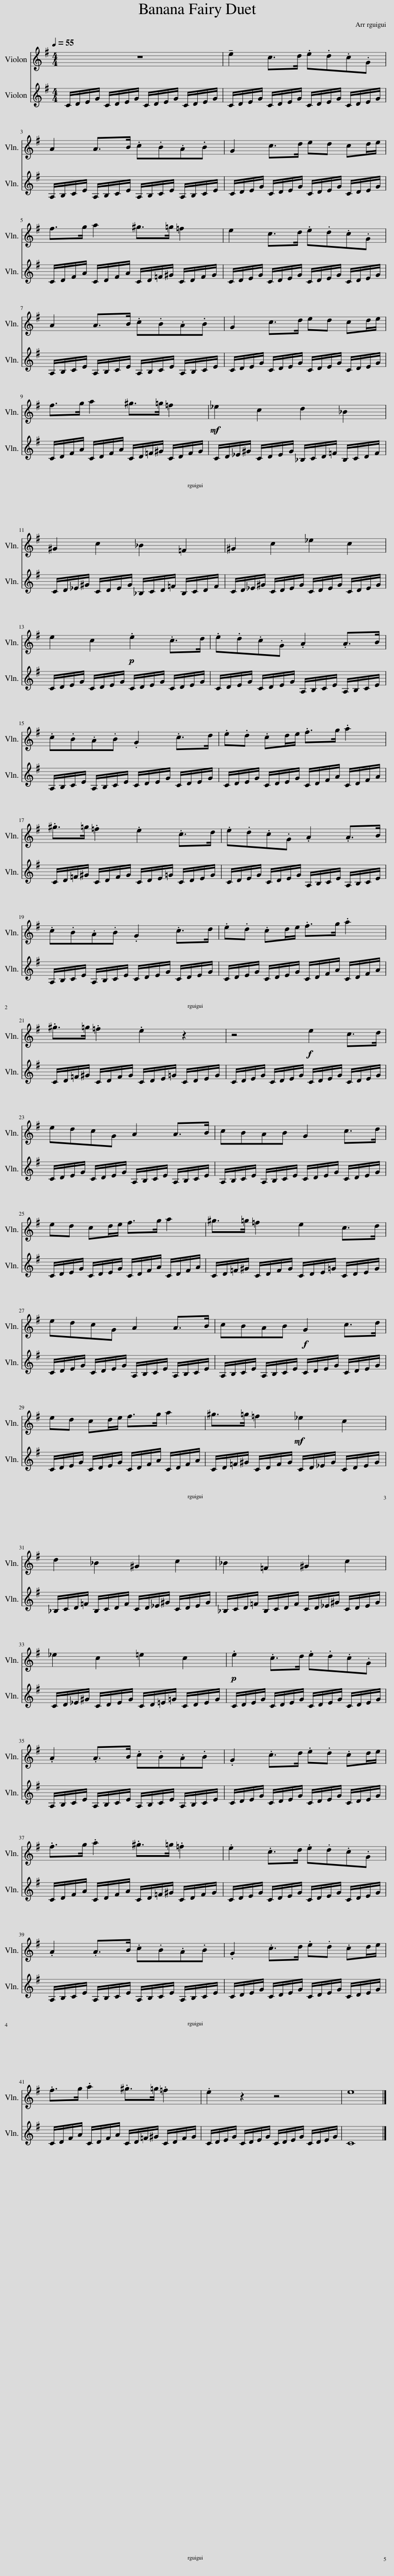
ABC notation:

X:1
%%score 1 2
L:1/8
Q:1/4=55
M:4/4
I:linebreak $
K:G
V:1 treble
V:2 treble
V:1
 z8 | !tenuto!e2 c>d .e.d.c.G |$ A2 A>B .c.B.A.B | G2 c>d ed cd/e/ |$ f>g a2 ^g>=g =f2 | %5
 e2 c>d .e.d.c.G |$ A2 A>B .c.B.A.B | G2 c>d ed cd/e/ |$ f>g a2 ^g>=g =f2 |!mf! _e2 c2 d2 _B2 |$ %10
 ^G2 c2 _B2 =F2 | ^G2 c2 _e2 c2 |$ e2 c2!p! .e2 .c>d | .e.d.c.G .A2 .A>B |$ .c.B.A.B .G2 .c>d | %15
 .e.d .cd/e/ .f>g .a2 |$ .^g>=g .=f2 .e2 .c>d | .e.d.c.G .A2 .A>B |$ .c.B.A.B .G2 .c>d | .e.d .cd/e/ .f>g .a2 |$ %20
 .^g>=g .=f2 .e2 z2 | z4!f! e2 c>d |$ edcG A2 A>B | cBAB G2 c>d |$ ed cd/e/ f>g a2 | %25
 ^g>=g =f2 e2 c>d |$ edcG A2 A>B | cBAB!f! G2 c>d |$ ed cd/e/ f>g a2 | ^g>=g =f2!mf! _e2 c2 |$ %30
 d2 _B2 ^G2 c2 | _B2 =F2 ^G2 c2 |$ _e2 c2 =e2 c2 |!p! .e2 .c>d .e.d.c.G |$ .A2 .A>B .c.B.A.B | %35
 .G2 .c>d .e.d .cd/e/ |$ .f>g .a2 .^g>=g .=f2 | .e2 .c>d .e.d.c.G |$ .A2 .A>B .c.B.A.B | .G2 .c>d .e.d .cd/e/ |$ %40
 .f>g .a2 .^g>=g .=f2 | .e2 z2 z4 | e8 |] %43
V:2
 C/D/E/G/ C/D/E/G/ C/D/E/G/ C/D/E/G/ | C/D/E/G/ C/D/E/G/ C/D/E/G/ C/D/E/G/ |$ A,/B,/C/E/ A,/B,/C/E/ A,/B,/C/E/ A,/B,/C/E/ | C/D/E/G/ C/D/E/G/ C/D/E/G/ C/D/E/G/ |$ C/D/F/A/ C/D/F/A/ C/D/=F/^G/ C/D/F/G/ | %5
 C/D/E/G/ C/D/E/G/ C/D/E/G/ C/D/E/G/ |$ A,/B,/C/E/ A,/B,/C/E/ A,/B,/C/E/ A,/B,/C/E/ | C/D/E/G/ C/D/E/G/ C/D/E/G/ C/D/E/G/ |$ C/D/F/A/ C/D/F/A/ C/D/=F/^G/ C/D/F/G/ | C/D/_E/^G/ C/D/E/G/ _B,/C/D/=F/ B,/C/D/F/ |$ %10
 C/D/_E/^G/ C/D/E/G/ _B,/C/D/=F/ B,/C/D/F/ | C/D/_E/^G/ C/D/E/G/ C/D/E/G/ C/D/E/G/ |$ C/D/E/G/ C/D/E/G/ C/D/E/G/ C/D/E/G/ | C/D/E/G/ C/D/E/G/ A,/B,/C/E/ A,/B,/C/E/ |$ A,/B,/C/E/ A,/B,/C/E/ C/D/E/G/ C/D/E/G/ | %15
 C/D/E/G/ C/D/E/G/ C/D/F/A/ C/D/F/A/ |$ C/D/=F/^G/ C/D/F/G/ C/D/E/=G/ C/D/E/G/ | C/D/E/G/ C/D/E/G/ A,/B,/C/E/ A,/B,/C/E/ |$ A,/B,/C/E/ A,/B,/C/E/ C/D/E/G/ C/D/E/G/ | C/D/E/G/ C/D/E/G/ C/D/F/A/ C/D/F/A/ |$ %20
 C/D/=F/^G/ C/D/F/G/ C/D/E/=G/ C/D/E/G/ | C/D/E/G/ C/D/E/G/ C/D/E/G/ C/D/E/G/ |$ C/D/E/G/ C/D/E/G/ A,/B,/C/E/ A,/B,/C/E/ | A,/B,/C/E/ A,/B,/C/E/ C/D/E/G/ C/D/E/G/ |$ C/D/E/G/ C/D/E/G/ C/D/F/A/ C/D/F/A/ | %25
 C/D/=F/^G/ C/D/F/G/ C/D/E/=G/ C/D/E/G/ |$ C/D/E/G/ C/D/E/G/ A,/B,/C/E/ A,/B,/C/E/ | A,/B,/C/E/ A,/B,/C/E/ C/D/E/G/ C/D/E/G/ |$ C/D/E/G/ C/D/E/G/ C/D/F/A/ C/D/F/A/ | C/D/=F/^G/ C/D/F/G/ C/D/_E/G/ C/D/E/G/ |$ %30
 _B,/C/D/=F/ B,/C/D/F/ C/D/_E/^G/ C/D/E/G/ | _B,/C/D/=F/ B,/C/D/F/ C/D/_E/^G/ C/D/E/G/ |$ C/D/_E/^G/ C/D/E/G/ C/D/=E/=G/ C/D/E/G/ | C/D/E/G/ C/D/E/G/ C/D/E/G/ C/D/E/G/ |$ A,/B,/C/E/ A,/B,/C/E/ A,/B,/C/E/ A,/B,/C/E/ | %35
 C/D/E/G/ C/D/E/G/ C/D/E/G/ C/D/E/G/ |$ C/D/F/A/ C/D/F/A/ C/D/=F/^G/ C/D/F/G/ | C/D/E/G/ C/D/E/G/ C/D/E/G/ C/D/E/G/ |$ A,/B,/C/E/ A,/B,/C/E/ A,/B,/C/E/ A,/B,/C/E/ | C/D/E/G/ C/D/E/G/ C/D/E/G/ C/D/E/G/ |$ %40
 C/D/F/A/ C/D/F/A/ C/D/=F/^G/ C/D/F/G/ | C/D/E/G/ C/D/E/G/ C/D/E/G/ C/D/E/G/ | C8 |] %43
